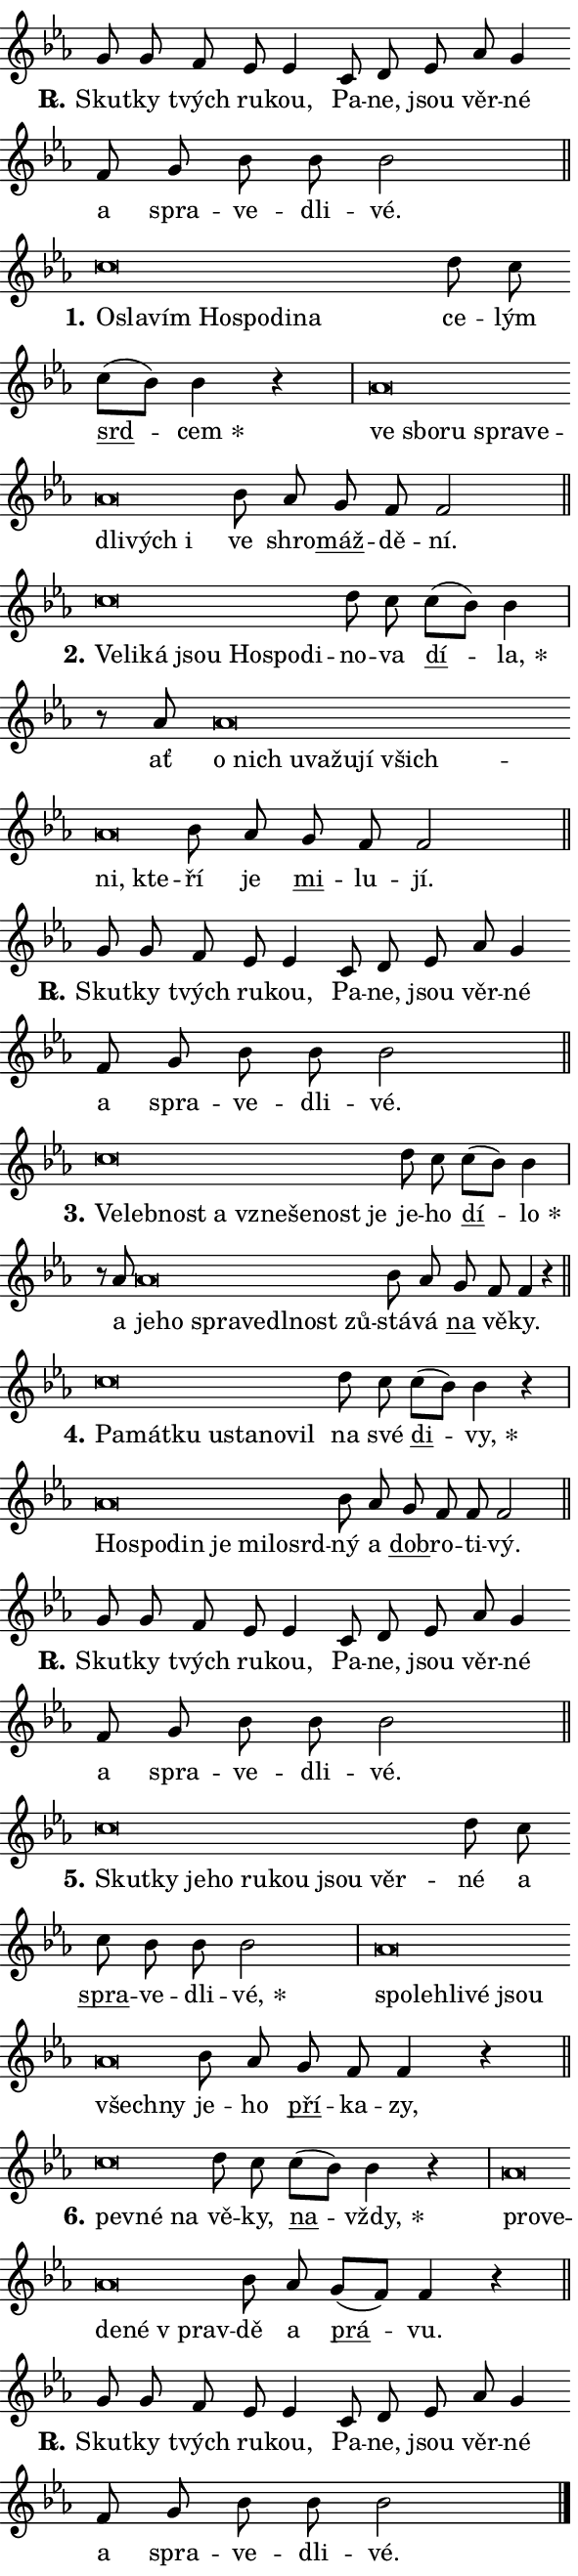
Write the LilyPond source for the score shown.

\version "2.24.0"
\header { tagline = "" }
\paper {
  indent = 0\cm
  top-margin = 0\cm
  right-margin = 0.13\cm % to fit lyric hyphens
  bottom-margin = 0\cm
  left-margin = 0\cm
  paper-width = 10\cm
  page-breaking = #ly:one-page-breaking
  system-system-spacing.basic-distance = #11
  score-system-spacing.basic-distance = #11
  ragged-last = ##f
}


%% Author: Thomas Morley
%% https://lists.gnu.org/archive/html/lilypond-user/2020-05/msg00002.html
#(define (line-position grob)
"Returns position of @var[grob} in current system:
   @code{'start}, if at first time-step
   @code{'end}, if at last time-step
   @code{'middle} otherwise
"
  (let* ((col (ly:item-get-column grob))
         (ln (ly:grob-object col 'left-neighbor))
         (rn (ly:grob-object col 'right-neighbor))
         (col-to-check-left (if (ly:grob? ln) ln col))
         (col-to-check-right (if (ly:grob? rn) rn col))
         (break-dir-left
           (and
             (ly:grob-property col-to-check-left 'non-musical #f)
             (ly:item-break-dir col-to-check-left)))
         (break-dir-right
           (and
             (ly:grob-property col-to-check-right 'non-musical #f)
             (ly:item-break-dir col-to-check-right))))
        (cond ((eqv? 1 break-dir-left) 'start)
              ((eqv? -1 break-dir-right) 'end)
              (else 'middle))))

#(define (tranparent-at-line-position vctor)
  (lambda (grob)
  "Relying on @code{line-position} select the relevant enry from @var{vctor}.
Used to determine transparency,"
    (case (line-position grob)
      ((end) (not (vector-ref vctor 0)))
      ((middle) (not (vector-ref vctor 1)))
      ((start) (not (vector-ref vctor 2))))))

noteHeadBreakVisibility =
#(define-music-function (break-visibility)(vector?)
"Makes @code{NoteHead}s transparent relying on @var{break-visibility}"
#{
  \override NoteHead.transparent =
    #(tranparent-at-line-position break-visibility)
#})

#(define delete-ledgers-for-transparent-note-heads
  (lambda (grob)
    "Reads whether a @code{NoteHead} is transparent.
If so this @code{NoteHead} is removed from @code{'note-heads} from
@var{grob}, which is supposed to be @code{LedgerLineSpanner}.
As a result ledgers are not printed for this @code{NoteHead}"
    (let* ((nhds-array (ly:grob-object grob 'note-heads))
           (nhds-list
             (if (ly:grob-array? nhds-array)
                 (ly:grob-array->list nhds-array)
                 '()))
           ;; Relies on the transparent-property being done before
           ;; Staff.LedgerLineSpanner.after-line-breaking is executed.
           ;; This is fragile ...
           (to-keep
             (remove
               (lambda (nhd)
                 (ly:grob-property nhd 'transparent #f))
               nhds-list)))
      ;; TODO find a better method to iterate over grob-arrays, similiar
      ;; to filter/remove etc for lists
      ;; For now rebuilt from scratch
      (set! (ly:grob-object grob 'note-heads)  '())
      (for-each
        (lambda (nhd)
          (ly:pointer-group-interface::add-grob grob 'note-heads nhd))
        to-keep))))

squashNotes = {
  \override NoteHead.X-extent = #'(-0.2 . 0.2)
  \override NoteHead.Y-extent = #'(-0.75 . 0)
  \override NoteHead.stencil =
    #(lambda (grob)
       (let ((pos (ly:grob-property grob 'staff-position)))
         (begin
           (if (< pos -7) (display "ERROR: Lower brevis then expected\n") (display ""))
           (if (<= pos -6) ly:text-interface::print ly:note-head::print))))
}
unSquashNotes = {
  \revert NoteHead.X-extent
  \revert NoteHead.Y-extent
  \revert NoteHead.stencil
}

hideNotes = \noteHeadBreakVisibility #begin-of-line-visible
unHideNotes = \noteHeadBreakVisibility #all-visible

% work-around for resetting accidentals
% https://lilypond.org/doc/v2.23/Documentation/notation/displaying-rhythms#unmetered-music
cadenzaMeasure = {
  \cadenzaOff
  \partial 1024 s1024
  \cadenzaOn
}

#(define-markup-command (accent layout props text) (markup?)
  "Underline accented syllable"
  (interpret-markup layout props
    #{\markup \override #'(offset . 4.3) \underline { #text }#}))

responsum = \markup \concat {
  "R" \hspace #-1.05 \path #0.1 #'((moveto 0 0.07) (lineto 0.9 0.8)) \hspace #0.05 "."
}

spaceSize = #0.6828661417322834 % exact space size for TeX Gyre Schola

\layout {
  \context {
    \Staff
    \remove "Time_signature_engraver"
    \override LedgerLineSpanner.after-line-breaking = #delete-ledgers-for-transparent-note-heads
  }
  \context {
    \Lyrics {
      \override LyricSpace.minimum-distance = \spaceSize
      \override LyricText.font-name = #"TeX Gyre Schola"
      \override LyricText.font-size = 1
      \override StanzaNumber.font-name = #"TeX Gyre Schola Bold"
      \override StanzaNumber.font-size = 1
    }
  }
  \context {
    \Score 
    \override NoteHead.text =
      #(lambda (grob) 
        (let ((pos (ly:grob-property grob 'staff-position)))
          #{\markup {
            \combine
              \halign #-0.55 \raise #(if (= pos -6) 0 0.5) \override #'(thickness . 2) \draw-line #'(3.2 . 0)
              \musicglyph "noteheads.sM1"
          }#}))
  }
}

% magnetic-lyrics.ily
%
%   written by
%     Jean Abou Samra <jean@abou-samra.fr>
%     Werner Lemberg <wl@gnu.org>
%
%   adapted by
%     Jiri Hon <jiri.hon@gmail.com>
%
% Version 2022-Apr-15

% https://www.mail-archive.com/lilypond-user@gnu.org/msg149350.html

#(define (Left_hyphen_pointer_engraver context)
   "Collect syllable-hyphen-syllable occurrences in lyrics and store
them in properties.  This engraver only looks to the left.  For
example, if the lyrics input is @code{foo -- bar}, it does the
following.

@itemize @bullet
@item
Set the @code{text} property of the @code{LyricHyphen} grob between
@q{foo} and @q{bar} to @code{foo}.

@item
Set the @code{left-hyphen} property of the @code{LyricText} grob with
text @q{foo} to the @code{LyricHyphen} grob between @q{foo} and
@q{bar}.
@end itemize

Use this auxiliary engraver in combination with the
@code{lyric-@/text::@/apply-@/magnetic-@/offset!} hook."
   (let ((hyphen #f)
         (text #f))
     (make-engraver
      (acknowledgers
       ((lyric-syllable-interface engraver grob source-engraver)
        (set! text grob)))
      (end-acknowledgers
       ((lyric-hyphen-interface engraver grob source-engraver)
        ;(when (not (grob::has-interface grob 'lyric-space-interface))
          (set! hyphen grob)));)
      ((stop-translation-timestep engraver)
       (when (and text hyphen)
         (ly:grob-set-object! text 'left-hyphen hyphen))
       (set! text #f)
       (set! hyphen #f)))))

#(define (lyric-text::apply-magnetic-offset! grob)
   "If the space between two syllables is less than the value in
property @code{LyricText@/.details@/.squash-threshold}, move the right
syllable to the left so that it gets concatenated with the left
syllable.

Use this function as a hook for
@code{LyricText@/.after-@/line-@/breaking} if the
@code{Left_@/hyphen_@/pointer_@/engraver} is active."
   (let ((hyphen (ly:grob-object grob 'left-hyphen #f)))
     (when hyphen
       (let ((left-text (ly:spanner-bound hyphen LEFT)))
         (when (grob::has-interface left-text 'lyric-syllable-interface)
           (let* ((common (ly:grob-common-refpoint grob left-text X))
                  (this-x-ext (ly:grob-extent grob common X))
                  (left-x-ext
                   (begin
                     ;; Trigger magnetism for left-text.
                     (ly:grob-property left-text 'after-line-breaking)
                     (ly:grob-extent left-text common X)))
                  ;; `delta` is the gap width between two syllables.
                  (delta (- (interval-start this-x-ext)
                            (interval-end left-x-ext)))
                  (details (ly:grob-property grob 'details))
                  (threshold (assoc-get 'squash-threshold details 0.2)))
             (when (< delta threshold)
               (let* (;; We have to manipulate the input text so that
                      ;; ligatures crossing syllable boundaries are not
                      ;; disabled.  For languages based on the Latin
                      ;; script this is essentially a beautification.
                      ;; However, for non-Western scripts it can be a
                      ;; necessity.
                      (lt (ly:grob-property left-text 'text))
                      (rt (ly:grob-property grob 'text))
                      (is-space (grob::has-interface hyphen 'lyric-space-interface))
                      (space (if is-space " " ""))
                      (extra-delta (if is-space spaceSize 0))
                      ;; Append new syllable.
                      (ltrt-space (if (and (string? lt) (string? rt))
                                (string-append lt space rt)
                                (make-concat-markup (list lt space rt))))
                      ;; Right-align `ltrt` to the right side.
                      (ltrt-space-markup (grob-interpret-markup
                               grob
                               (make-translate-markup
                                (cons (interval-length this-x-ext) 0)
                                (make-right-align-markup ltrt-space)))))
                 (begin
                   ;; Don't print `left-text`.
                   (ly:grob-set-property! left-text 'stencil #f)
                   ;; Set text and stencil (which holds all collected
                   ;; syllables so far) and shift it to the left.
                   (ly:grob-set-property! grob 'text ltrt-space)
                   (ly:grob-set-property! grob 'stencil ltrt-space-markup)
                   (ly:grob-translate-axis! grob (- (- delta extra-delta)) X))))))))))


#(define (lyric-hyphen::displace-bounds-first grob)
   ;; Make very sure this callback isn't triggered too early.
   (let ((left (ly:spanner-bound grob LEFT))
         (right (ly:spanner-bound grob RIGHT)))
     (ly:grob-property left 'after-line-breaking)
     (ly:grob-property right 'after-line-breaking)
     (ly:lyric-hyphen::print grob)))

squashThreshold = #0.4

\layout {
  \context {
    \Lyrics
    \consists #Left_hyphen_pointer_engraver
    \override LyricText.after-line-breaking =
      #lyric-text::apply-magnetic-offset!
    \override LyricHyphen.stencil = #lyric-hyphen::displace-bounds-first
    \override LyricText.details.squash-threshold = \squashThreshold
    \override LyricHyphen.minimum-distance = 0
    \override LyricHyphen.minimum-length = \squashThreshold
  }
}

squashText = \override LyricText.details.squash-threshold = 9999
unSquashText = \override LyricText.details.squash-threshold = \squashThreshold

leftText = \override LyricText.self-alignment-X = #LEFT
unLeftText = \revert LyricText.self-alignment-X

starOffset = #(lambda (grob) 
                (let ((x_offset (ly:self-alignment-interface::aligned-on-x-parent grob)))
                  (if (= x_offset 0) 0 (+ x_offset 1.2))))

star = #(define-music-function (syllable)(string?)
"Append star separator at the end of a syllable"
#{
  \once \override LyricText.X-offset = #starOffset
  \lyricmode { \markup {
    #syllable
    \override #'((font-name . "TeX Gyre Schola Bold")) \hspace #0.2 \lower #0.65 \larger "*"
  } }
#})

starAccent = #(define-music-function (syllable)(string?)
"Append star separator at the end of a syllable and make accent"
#{
  \once \override LyricText.X-offset = #starOffset
  \lyricmode { \markup {
    \accent #syllable
    \override #'((font-name . "TeX Gyre Schola Bold")) \hspace #0.2 \lower #0.65 \larger "*"
  } }
#})

breath = #(define-music-function (syllable)(string?)
"Append breathing indicator at the end of a syllable"
#{
  \lyricmode { \markup { #syllable "+" } }
#})

optionalBreath = #(define-music-function (syllable)(string?)
"Append optional breathing indicator at the end of a syllable"
#{
  \lyricmode { \markup { #syllable "(+)" } }
#})


\score {
    <<
        \new Voice = "melody" { \cadenzaOn \key es \major \relative { g'8 g f es es4 \bar "" c8 d es as g4 \bar "" f8 g bes bes bes2 \cadenzaMeasure \bar "||" \break } }
        \new Lyrics \lyricsto "melody" { \lyricmode { \set stanza = \responsum
Skut -- ky tvých ru -- kou, Pa -- ne, jsou věr -- né a spra -- ve -- dli -- vé. } }
    >>
    \layout {}
}

\score {
    <<
        \new Voice = "melody" { \cadenzaOn \key es \major \relative { \squashNotes c''\breve*1/16 \hideNotes \breve*1/16 \bar "" \breve*1/16 \bar "" \breve*1/16 \bar "" \breve*1/16 \bar "" \breve*1/16 \breve*1/16 \bar "" \unHideNotes \unSquashNotes d8 c \bar "" c[( bes)] bes4 r \cadenzaMeasure \bar "|" \squashNotes as\breve*1/16 \hideNotes \breve*1/16 \bar "" \breve*1/16 \bar "" \breve*1/16 \bar "" \breve*1/16 \bar "" \breve*1/16 \bar "" \breve*1/16 \breve*1/16 \bar "" \unHideNotes \unSquashNotes bes8 as \bar "" g f f2 \cadenzaMeasure \bar "||" \break } }
        \new Lyrics \lyricsto "melody" { \lyricmode { \set stanza = "1."
\leftText O -- \squashText sla -- vím Ho -- spo -- di -- na \unLeftText \unSquashText ce -- lým \markup \accent srd -- \star cem \leftText ve \squashText sbo -- ru spra -- ve -- dli -- vých i \unLeftText \unSquashText ve shro -- \markup \accent máž -- dě -- ní. } }
    >>
    \layout {}
}

\score {
    <<
        \new Voice = "melody" { \cadenzaOn \key es \major \relative { \squashNotes c''\breve*1/16 \hideNotes \breve*1/16 \bar "" \breve*1/16 \bar "" \breve*1/16 \bar "" \breve*1/16 \bar "" \breve*1/16 \breve*1/16 \bar "" \unHideNotes \unSquashNotes d8 c \bar "" c[( bes)] bes4 \cadenzaMeasure \bar "|" r8 as8 \squashNotes as\breve*1/16 \hideNotes \breve*1/16 \bar "" \breve*1/16 \bar "" \breve*1/16 \bar "" \breve*1/16 \bar "" \breve*1/16 \bar "" \breve*1/16 \bar "" \breve*1/16 \breve*1/16 \bar "" \unHideNotes \unSquashNotes bes8 as \bar "" g f f2 \cadenzaMeasure \bar "||" \break } }
        \new Lyrics \lyricsto "melody" { \lyricmode { \set stanza = "2."
\leftText Ve -- \squashText li -- ká jsou Ho -- spo -- di -- \unLeftText \unSquashText no -- va \markup \accent dí -- \star la, ať \leftText o \squashText nich u -- va -- žu -- jí všich -- ni, kte -- \unLeftText \unSquashText ří je \markup \accent mi -- lu -- jí. } }
    >>
    \layout {}
}

\score {
    <<
        \new Voice = "melody" { \cadenzaOn \key es \major \relative { g'8 g f es es4 \bar "" c8 d es as g4 \bar "" f8 g bes bes bes2 \cadenzaMeasure \bar "||" \break } }
        \new Lyrics \lyricsto "melody" { \lyricmode { \set stanza = \responsum
Skut -- ky tvých ru -- kou, Pa -- ne, jsou věr -- né a spra -- ve -- dli -- vé. } }
    >>
    \layout {}
}

\score {
    <<
        \new Voice = "melody" { \cadenzaOn \key es \major \relative { \squashNotes c''\breve*1/16 \hideNotes \breve*1/16 \bar "" \breve*1/16 \bar "" \breve*1/16 \bar "" \breve*1/16 \bar "" \breve*1/16 \bar "" \breve*1/16 \breve*1/16 \bar "" \unHideNotes \unSquashNotes d8 c \bar "" c[( bes)] bes4 \cadenzaMeasure \bar "|" r8 as8 \squashNotes as\breve*1/16 \hideNotes \breve*1/16 \bar "" \breve*1/16 \bar "" \breve*1/16 \bar "" \breve*1/16 \bar "" \breve*1/16 \breve*1/16 \bar "" \unHideNotes \unSquashNotes bes8 as \bar "" g f f4 r \cadenzaMeasure \bar "||" \break } }
        \new Lyrics \lyricsto "melody" { \lyricmode { \set stanza = "3."
\leftText Ve -- \squashText leb -- nost a vzne -- še -- nost je \unLeftText \unSquashText je -- ho \markup \accent dí -- \star lo a \leftText je -- \squashText ho spra -- ve -- dl -- nost zů -- \unLeftText \unSquashText stá -- vá \markup \accent na vě -- ky. } }
    >>
    \layout {}
}

\score {
    <<
        \new Voice = "melody" { \cadenzaOn \key es \major \relative { \squashNotes c''\breve*1/16 \hideNotes \breve*1/16 \bar "" \breve*1/16 \bar "" \breve*1/16 \bar "" \breve*1/16 \bar "" \breve*1/16 \breve*1/16 \bar "" \unHideNotes \unSquashNotes d8 c \bar "" c[( bes)] bes4 r \cadenzaMeasure \bar "|" \squashNotes as\breve*1/16 \hideNotes \breve*1/16 \bar "" \breve*1/16 \bar "" \breve*1/16 \bar "" \breve*1/16 \bar "" \breve*1/16 \breve*1/16 \bar "" \unHideNotes \unSquashNotes bes8 as \bar "" g f f f2 \cadenzaMeasure \bar "||" \break } }
        \new Lyrics \lyricsto "melody" { \lyricmode { \set stanza = "4."
\leftText Pa -- \squashText mát -- ku u -- sta -- no -- vil \unLeftText \unSquashText na své \markup \accent di -- \star vy, \leftText Ho -- \squashText spo -- din je mi -- lo -- srd -- \unLeftText \unSquashText ný a \markup \accent dob -- ro -- ti -- vý. } }
    >>
    \layout {}
}

\score {
    <<
        \new Voice = "melody" { \cadenzaOn \key es \major \relative { g'8 g f es es4 \bar "" c8 d es as g4 \bar "" f8 g bes bes bes2 \cadenzaMeasure \bar "||" \break } }
        \new Lyrics \lyricsto "melody" { \lyricmode { \set stanza = \responsum
Skut -- ky tvých ru -- kou, Pa -- ne, jsou věr -- né a spra -- ve -- dli -- vé. } }
    >>
    \layout {}
}

\score {
    <<
        \new Voice = "melody" { \cadenzaOn \key es \major \relative { \squashNotes c''\breve*1/16 \hideNotes \breve*1/16 \bar "" \breve*1/16 \bar "" \breve*1/16 \bar "" \breve*1/16 \bar "" \breve*1/16 \bar "" \breve*1/16 \breve*1/16 \bar "" \unHideNotes \unSquashNotes d8 c \bar "" c bes bes bes2 \cadenzaMeasure \bar "|" \squashNotes as\breve*1/16 \hideNotes \breve*1/16 \bar "" \breve*1/16 \bar "" \breve*1/16 \bar "" \breve*1/16 \bar "" \breve*1/16 \breve*1/16 \bar "" \unHideNotes \unSquashNotes bes8 as \bar "" g f f4 r \cadenzaMeasure \bar "||" \break } }
        \new Lyrics \lyricsto "melody" { \lyricmode { \set stanza = "5."
\leftText Skut -- \squashText ky je -- ho ru -- kou jsou věr -- \unLeftText \unSquashText né a \markup \accent spra -- ve -- dli -- \star vé, \leftText spo -- \squashText leh -- li -- vé jsou všech -- ny \unLeftText \unSquashText je -- ho \markup \accent pří -- ka -- zy, } }
    >>
    \layout {}
}

\score {
    <<
        \new Voice = "melody" { \cadenzaOn \key es \major \relative { \squashNotes c''\breve*1/16 \hideNotes \breve*1/16 \breve*1/16 \bar "" \unHideNotes \unSquashNotes d8 c \bar "" c[( bes)] bes4 r \cadenzaMeasure \bar "|" \squashNotes as\breve*1/16 \hideNotes \breve*1/16 \bar "" \breve*1/16 \bar "" \breve*1/16 \breve*1/16 \bar "" \unHideNotes \unSquashNotes bes8 as \bar "" g[( f)] f4 r \cadenzaMeasure \bar "||" \break } }
        \new Lyrics \lyricsto "melody" { \lyricmode { \set stanza = "6."
\leftText pev -- \squashText né na \unLeftText \unSquashText vě -- ky, \markup \accent na -- \star vždy, \leftText pro -- \squashText ve -- de -- né "v prav" -- \unLeftText \unSquashText dě a \markup \accent prá -- vu. } }
    >>
    \layout {}
}

\score {
    <<
        \new Voice = "melody" { \cadenzaOn \key es \major \relative { g'8 g f es es4 \bar "" c8 d es as g4 \bar "" f8 g bes bes bes2 \cadenzaMeasure \bar "||" \break } \bar "|." }
        \new Lyrics \lyricsto "melody" { \lyricmode { \set stanza = \responsum
Skut -- ky tvých ru -- kou, Pa -- ne, jsou věr -- né a spra -- ve -- dli -- vé. } }
    >>
    \layout {}
}
